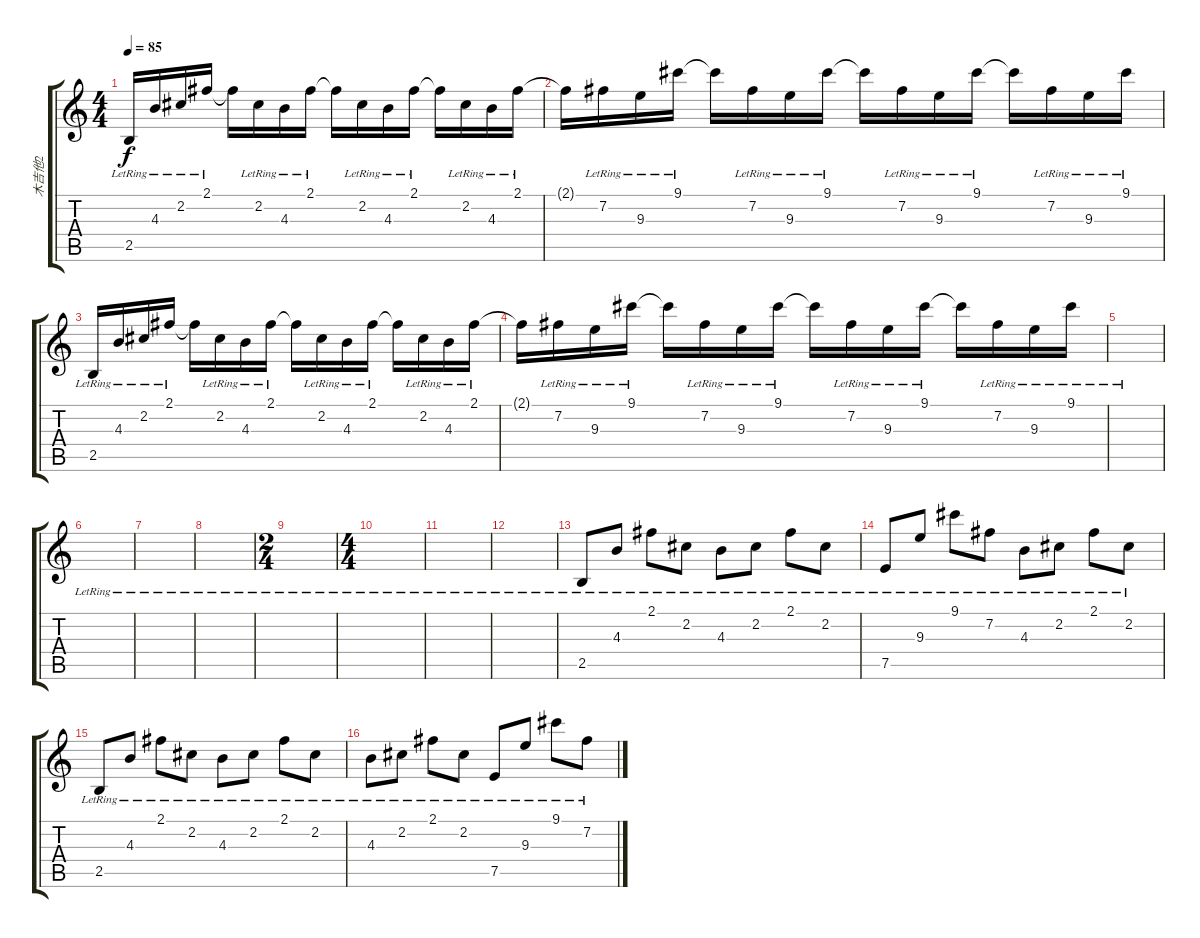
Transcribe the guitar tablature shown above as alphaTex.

\track ("木吉他2" "木吉他2") {instrument acousticguitarsteel}
\staff {score tabs}
\tuning (E4 B3 G3 D3 A2 E2) {hide}
\ts (4 4)
\tempo 85
\clef g2
\ks c
2.5{lr}.16{dy f} 4.3{lr}.16 2.2{lr}.16 2.1{lr}.16 2.1{t}.16 2.2{lr}.16 4.3{lr}.16 2.1{lr}.16 2.1{t}.16 2.2{lr}.16 4.3{lr}.16 2.1{lr}.16 2.1{t}.16 2.2{lr}.16 4.3{lr}.16 2.1{lr}.16 |
2.1{t}.16 7.2{lr}.16 9.3{lr}.16 9.1{lr}.16 9.1{t}.16 7.2{lr}.16 9.3{lr}.16 9.1{lr}.16 9.1{t}.16 7.2{lr}.16 9.3{lr}.16 9.1{lr}.16 9.1{t}.16 7.2{lr}.16 9.3{lr}.16 9.1{lr}.16 |
2.5{lr}.16 4.3{lr}.16 2.2{lr}.16 2.1{lr}.16 2.1{t}.16 2.2{lr}.16 4.3{lr}.16 2.1{lr}.16 2.1{t}.16 2.2{lr}.16 4.3{lr}.16 2.1{lr}.16 2.1{t}.16 2.2{lr}.16 4.3{lr}.16 2.1{lr}.16 |
2.1{t}.16 7.2{lr}.16 9.3{lr}.16 9.1{lr}.16 9.1{t}.16 7.2{lr}.16 9.3{lr}.16 9.1{lr}.16 9.1{t}.16 7.2{lr}.16 9.3{lr}.16 9.1{lr}.16 9.1{t}.16 7.2{lr}.16 9.3{lr}.16 9.1{lr}.16 |
|
|
|
|
\ts (2 4)
|
\ts (4 4)
|
|
|
2.5{lr}.8{balance 14} 4.3{lr}.8 2.1{lr}.8 2.2{lr}.8 4.3{lr}.8 2.2{lr}.8 2.1{lr}.8 2.2{lr}.8 |
7.5{lr}.8 9.3{lr}.8 9.1{lr}.8 7.2{lr}.8 4.3{lr}.8 2.2{lr}.8 2.1{lr}.8 2.2{lr}.8 |
2.5{lr}.8 4.3{lr}.8 2.1{lr}.8 2.2{lr}.8 4.3{lr}.8 2.2{lr}.8 2.1{lr}.8 2.2{lr}.8 |
4.3{lr}.8 2.2{lr}.8 2.1{lr}.8 2.2{lr}.8 7.5{lr}.8 9.3{lr}.8 9.1{lr}.8 7.2{lr}.8
